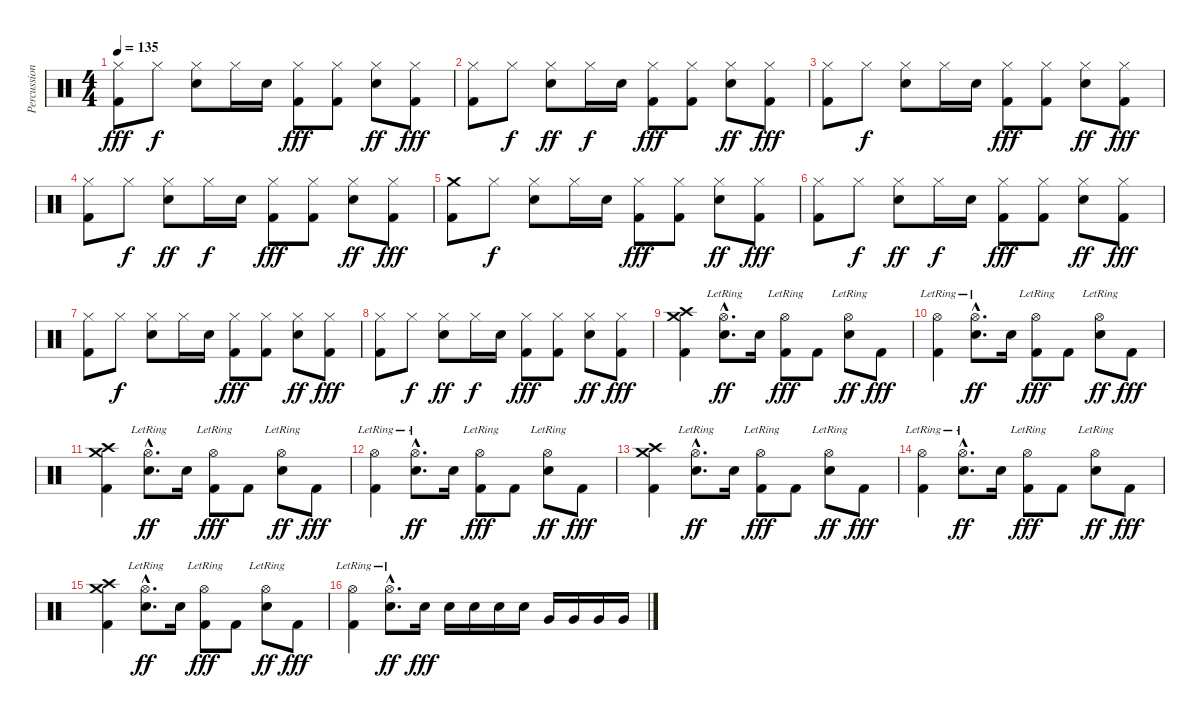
\track ("Percussions" "Percussion") {instrument percussion}
\staff {score}
\articulation defaults
\ts (4 4)
\tempo 135
\clef neutral
\ks c
("Hi-Hat (closed)" "Kick (hit) 2").8{dy fff} "Hi-Hat (closed)".8{dy f} ("Hi-Hat (closed)" "Snare (hit) 2").8 "Hi-Hat (closed)".16 "Snare (hit) 2".16 ("Hi-Hat (closed)" "Kick (hit) 2").8{dy fff} ("Hi-Hat (closed)" "Kick (hit) 2").8 ("Hi-Hat (closed)" "Snare (hit) 2").8{dy ff} ("Hi-Hat (closed)" "Kick (hit) 2").8{dy fff} |
("Hi-Hat (closed)" "Kick (hit) 2").8 "Hi-Hat (closed)".8{dy f} ("Hi-Hat (closed)" "Snare (hit) 2").8{dy ff} "Hi-Hat (closed)".16{dy f} "Snare (hit) 2".16 ("Hi-Hat (closed)" "Kick (hit) 2").8{dy fff} ("Hi-Hat (closed)" "Kick (hit) 2").8 ("Hi-Hat (closed)" "Snare (hit) 2").8{dy ff} ("Hi-Hat (closed)" "Kick (hit) 2").8{dy fff} |
("Hi-Hat (closed)" "Kick (hit) 2").8 "Hi-Hat (closed)".8{dy f} ("Hi-Hat (closed)" "Snare (hit) 2").8 "Hi-Hat (closed)".16 "Snare (hit) 2".16 ("Hi-Hat (closed)" "Kick (hit) 2").8{dy fff} ("Hi-Hat (closed)" "Kick (hit) 2").8 ("Hi-Hat (closed)" "Snare (hit) 2").8{dy ff} ("Hi-Hat (closed)" "Kick (hit) 2").8{dy fff} |
("Hi-Hat (closed)" "Kick (hit) 2").8 "Hi-Hat (closed)".8{dy f} ("Hi-Hat (closed)" "Snare (hit) 2").8{dy ff} "Hi-Hat (closed)".16{dy f} "Snare (hit) 2".16 ("Hi-Hat (closed)" "Kick (hit) 2").8{dy fff} ("Hi-Hat (closed)" "Kick (hit) 2").8 ("Hi-Hat (closed)" "Snare (hit) 2").8{dy ff} ("Hi-Hat (closed)" "Kick (hit) 2").8{dy fff} |
("Crash medium (hit)" "Kick (hit) 2").8 "Hi-Hat (closed)".8{dy f} ("Hi-Hat (closed)" "Snare (hit) 2").8 "Hi-Hat (closed)".16 "Snare (hit) 2".16 ("Hi-Hat (closed)" "Kick (hit) 2").8{dy fff} ("Hi-Hat (closed)" "Kick (hit) 2").8 ("Hi-Hat (closed)" "Snare (hit) 2").8{dy ff} ("Hi-Hat (closed)" "Kick (hit) 2").8{dy fff} |
("Hi-Hat (closed)" "Kick (hit) 2").8 "Hi-Hat (closed)".8{dy f} ("Hi-Hat (closed)" "Snare (hit) 2").8{dy ff} "Hi-Hat (closed)".16{dy f} "Snare (hit) 2".16 ("Hi-Hat (closed)" "Kick (hit) 2").8{dy fff} ("Hi-Hat (closed)" "Kick (hit) 2").8 ("Hi-Hat (closed)" "Snare (hit) 2").8{dy ff} ("Hi-Hat (closed)" "Kick (hit) 2").8{dy fff} |
("Hi-Hat (closed)" "Kick (hit) 2").8 "Hi-Hat (closed)".8{dy f} ("Hi-Hat (closed)" "Snare (hit) 2").8 "Hi-Hat (closed)".16 "Snare (hit) 2".16 ("Hi-Hat (closed)" "Kick (hit) 2").8{dy fff} ("Hi-Hat (closed)" "Kick (hit) 2").8 ("Hi-Hat (closed)" "Snare (hit) 2").8{dy ff} ("Hi-Hat (closed)" "Kick (hit) 2").8{dy fff} |
("Hi-Hat (closed)" "Kick (hit) 2").8 "Hi-Hat (closed)".8{dy f} ("Hi-Hat (closed)" "Snare (hit) 2").8{dy ff} "Hi-Hat (closed)".16{dy f} "Snare (hit) 2".16 ("Hi-Hat (closed)" "Kick (hit) 2").8{dy fff} ("Hi-Hat (closed)" "Kick (hit) 2").8 ("Hi-Hat (closed)" "Snare (hit) 2").8{dy ff} ("Hi-Hat (closed)" "Kick (hit) 2").8{dy fff} |
("Crash medium (hit)" "Crash high (hit)" "Kick (hit) 2").4 ("Hi-Hat (open)"{hac lr} "Snare (hit) 2"{hac}).8{d dy ff} "Snare (hit) 2".16 ("Hi-Hat (open)"{lr} "Kick (hit) 2").8{dy fff} "Kick (hit) 2".8 ("Hi-Hat (open)"{lr} "Snare (hit) 2").8{dy ff} "Kick (hit) 2".8{dy fff} |
("Hi-Hat (open)"{lr} "Kick (hit) 2").4 ("Hi-Hat (open)"{hac lr} "Snare (hit) 2"{hac}).8{d dy ff} "Snare (hit) 2".16 ("Hi-Hat (open)"{lr} "Kick (hit) 2").8{dy fff} "Kick (hit) 2".8 ("Hi-Hat (open)"{lr} "Snare (hit) 2").8{dy ff} "Kick (hit) 2".8{dy fff} |
("Crash medium (hit)" "Crash high (hit)" "Kick (hit) 2").4 ("Hi-Hat (open)"{hac lr} "Snare (hit) 2"{hac}).8{d dy ff} "Snare (hit) 2".16 ("Hi-Hat (open)"{lr} "Kick (hit) 2").8{dy fff} "Kick (hit) 2".8 ("Hi-Hat (open)"{lr} "Snare (hit) 2").8{dy ff} "Kick (hit) 2".8{dy fff} |
("Hi-Hat (open)"{lr} "Kick (hit) 2").4 ("Hi-Hat (open)"{hac lr} "Snare (hit) 2"{hac}).8{d dy ff} "Snare (hit) 2".16 ("Hi-Hat (open)"{lr} "Kick (hit) 2").8{dy fff} "Kick (hit) 2".8 ("Hi-Hat (open)"{lr} "Snare (hit) 2").8{dy ff} "Kick (hit) 2".8{dy fff} |
("Crash medium (hit)" "Crash high (hit)" "Kick (hit) 2").4 ("Hi-Hat (open)"{hac lr} "Snare (hit) 2"{hac}).8{d dy ff} "Snare (hit) 2".16 ("Hi-Hat (open)"{lr} "Kick (hit) 2").8{dy fff} "Kick (hit) 2".8 ("Hi-Hat (open)"{lr} "Snare (hit) 2").8{dy ff} "Kick (hit) 2".8{dy fff} |
("Hi-Hat (open)"{lr} "Kick (hit) 2").4 ("Hi-Hat (open)"{hac lr} "Snare (hit) 2"{hac}).8{d dy ff} "Snare (hit) 2".16 ("Hi-Hat (open)"{lr} "Kick (hit) 2").8{dy fff} "Kick (hit) 2".8 ("Hi-Hat (open)"{lr} "Snare (hit) 2").8{dy ff} "Kick (hit) 2".8{dy fff} |
("Crash medium (hit)" "Crash high (hit)" "Kick (hit) 2").4 ("Hi-Hat (open)"{hac lr} "Snare (hit) 2"{hac}).8{d dy ff} "Snare (hit) 2".16 ("Hi-Hat (open)"{lr} "Kick (hit) 2").8{dy fff} "Kick (hit) 2".8 ("Hi-Hat (open)"{lr} "Snare (hit) 2").8{dy ff} "Kick (hit) 2".8{dy fff} |
("Hi-Hat (open)"{lr} "Kick (hit) 2").4 ("Hi-Hat (open)"{hac lr} "Snare (hit) 2"{hac}).8{d dy ff} "Snare (hit) 2".16{dy fff} "Snare (hit) 2".16 "Snare (hit) 2".16 "Snare (hit) 2".16 "Snare (hit) 2".16 "Very Low Tom (hit)".16 "Very Low Tom (hit)".16 "Very Low Tom (hit)".16 "Very Low Tom (hit)".16
